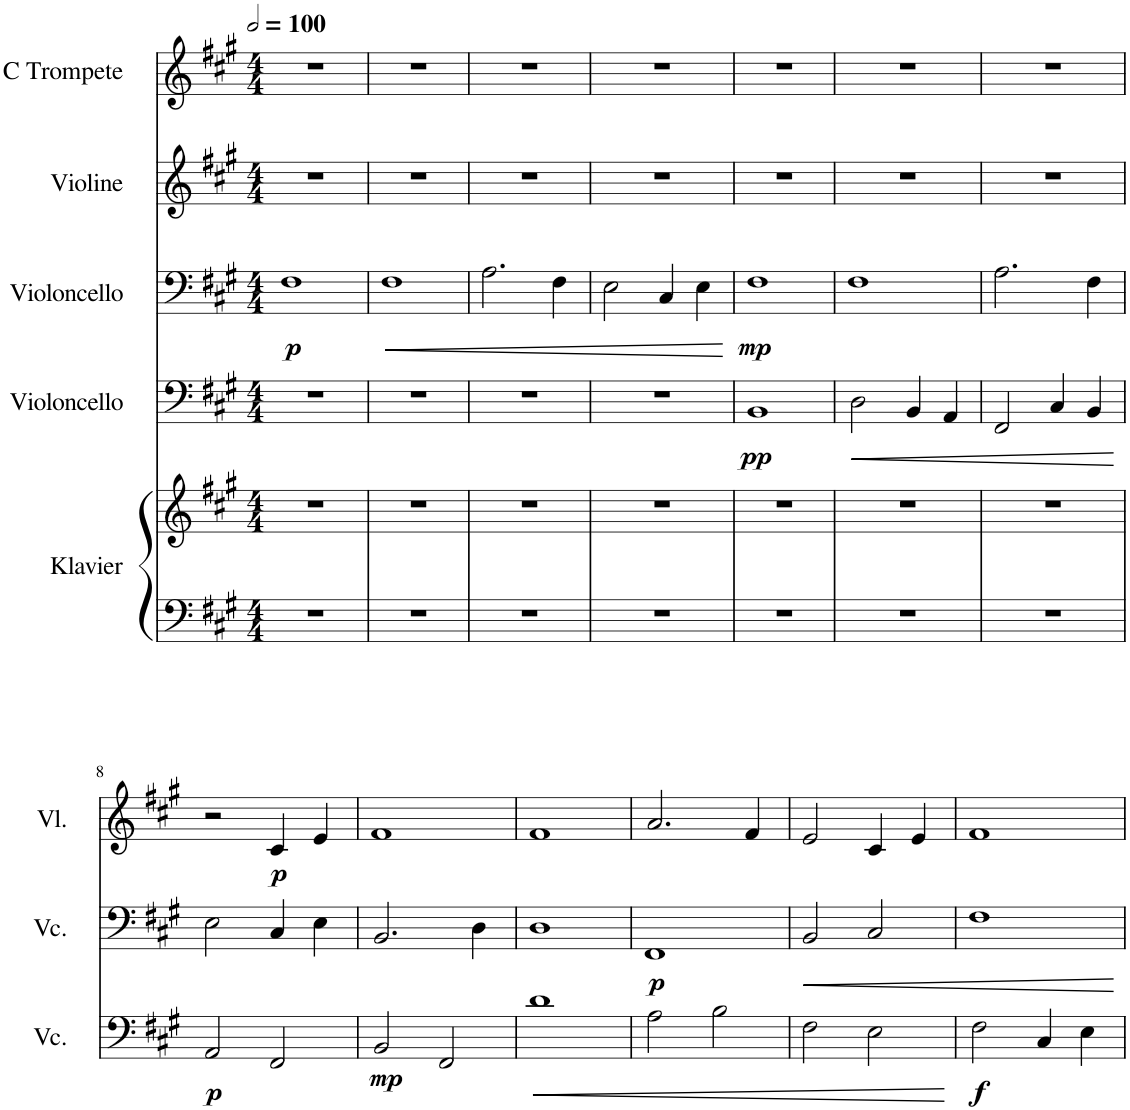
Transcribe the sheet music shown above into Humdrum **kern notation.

**kern	**kern	**kern	**dynam	**kern	**dynam	**kern	**dynam	**kern
*part5	*part5	*part4	*part4	*part3	*part3	*part2	*part2	*part1
*staff6	*staff5	*staff4	*staff4	*staff3	*staff3	*staff2	*staff2	*staff1
*I"Klavier	*	*I"Violoncello	*	*I"Violoncello	*	*I"Violine	*	*I"C Trompete
*I'Klav.	*	*I'Vc.	*	*I'Vc.	*	*I'Vl.	*	*I'C Tpt.
*clefF4	*clefG2	*clefF4	*	*clefF4	*	*clefG2	*	*clefG2
*k[f#c#g#]	*k[f#c#g#]	*k[f#c#g#]	*	*k[f#c#g#]	*	*k[f#c#g#]	*	*k[f#c#g#]
*M4/4	*M4/4	*M4/4	*	*M4/4	*	*M4/4	*	*M4/4
*MM200	*MM200	*MM200	*	*MM200	*	*MM200	*	*MM200
=1	=1	=1	=1	=1	=1	=1	=1	=1
!	!	!	!	!	!LO:DY:b	!	!	!
1r	1r	1r	.	1F#	p	1r	.	1r
=2	=2	=2	=2	=2	=2	=2	=2	=2
!	!	!	!	!	!LO:HP:b	!	!	!
1r	1r	1r	.	1F#	<	1r	.	1r
=3	=3	=3	=3	=3	=3	=3	=3	=3
1r	1r	1r	.	2.A\	.	1r	.	1r
.	.	.	.	4F#\	.	.	.	.
=4	=4	=4	=4	=4	=4	=4	=4	=4
1r	1r	1r	.	2E\	.	1r	.	1r
.	.	.	.	4C#/	.	.	.	.
.	.	.	.	4E\	.	.	.	.
.	.	.	.	.	[	.	.	.
=5	=5	=5	=5	=5	=5	=5	=5	=5
!	!	!	!LO:DY:b	!	!LO:DY:b	!	!	!
1r	1r	1BB	pp	1F#	mp	1r	.	1r
=6	=6	=6	=6	=6	=6	=6	=6	=6
!	!	!	!LO:HP:b	!	!	!	!	!
1r	1r	2D\	<	1F#	.	1r	.	1r
.	.	4BB/	.	.	.	.	.	.
.	.	4AA/	.	.	.	.	.	.
=7	=7	=7	=7	=7	=7	=7	=7	=7
1r	1r	2FF#/	.	2.A\	.	1r	.	1r
.	.	4C#/	.	.	.	.	.	.
.	.	4BB/	.	4F#\	.	.	.	.
.	.	.	[	.	.	.	.	.
!!LO:LB:g=z
=8	=8	=8	=8	=8	=8	=8	=8	=8
!	!	!	!LO:DY:b	!	!	!	!	!
1r	1r	2AA/	p	2E\	.	2r	.	1r
!	!	!	!	!	!	!	!LO:DY:b	!
.	.	2FF#/	.	4C#/	.	4c#/	p	.
.	.	.	.	4E\	.	4e/	.	.
=9	=9	=9	=9	=9	=9	=9	=9	=9
!	!	!	!LO:DY:b	!	!	!	!	!
1r	1r	2BB/	mp	2.BB/	.	1f#	.	1r
.	.	2FF#/	.	.	.	.	.	.
.	.	.	.	4D\	.	.	.	.
=10	=10	=10	=10	=10	=10	=10	=10	=10
!	!	!	!LO:HP:b	!	!	!	!	!
1r	1r	1d	<	1D	.	1f#	.	1r
=11	=11	=11	=11	=11	=11	=11	=11	=11
!	!	!	!	!	!LO:DY:b	!	!	!
1r	1r	2A\	.	1FF#	p	2.a/	.	1r
.	.	2B\	.	.	.	.	.	.
.	.	.	.	.	.	4f#/	.	.
=12	=12	=12	=12	=12	=12	=12	=12	=12
!	!	!	!	!	!LO:HP:b	!	!	!
1r	1r	2F#\	.	2BB/	<	2e/	.	1r
.	.	2E\	.	2C#/	.	4c#/	.	.
.	.	.	.	.	.	4e/	.	.
.	.	.	[	.	.	.	.	.
=13	=13	=13	=13	=13	=13	=13	=13	=13
!	!	!	!LO:DY:b	!	!	!	!	!
1r	1r	2F#\	f	1F#	.	1f#	.	1r
.	.	4C#/	.	.	.	.	.	.
.	.	4E\	.	.	.	.	.	.
.	.	.	.	.	[	.	.	.
=	=	=	=	=	=	=	=	=
*-	*-	*-	*-	*-	*-	*-	*-	*-
